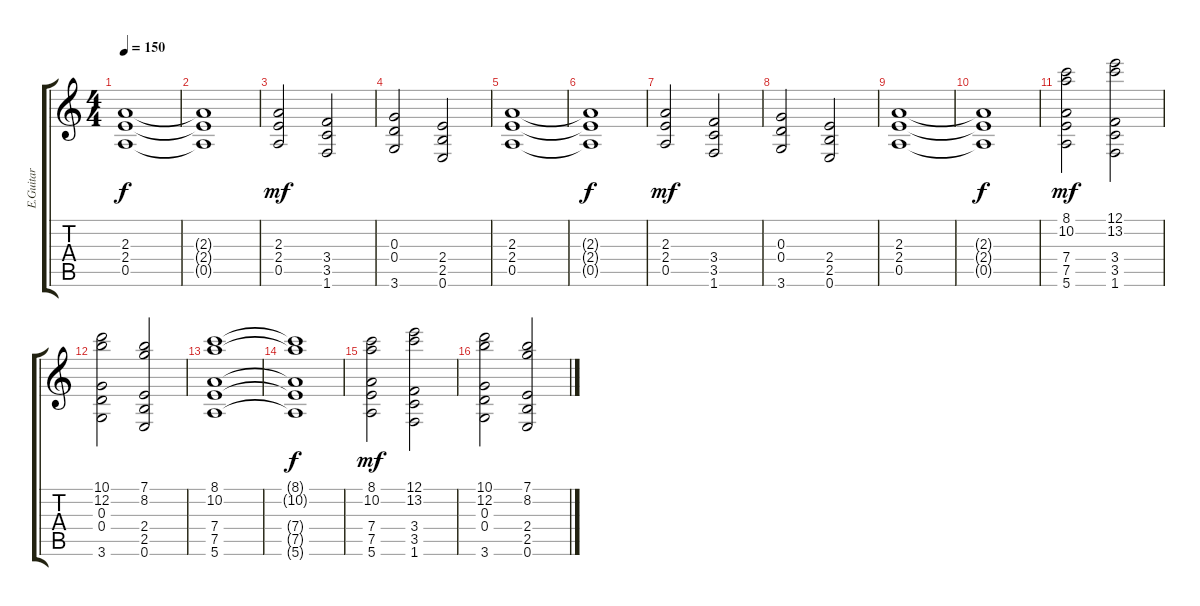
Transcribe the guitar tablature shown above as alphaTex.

\track ("E.Guitar" "E.Guitar") {instrument distortionguitar}
\staff {score tabs}
\tuning (E4 B3 G3 D3 A2 E2) {hide}
\ts (4 4)
\tempo 150
\clef g2
\ks c
(2.3{t} 2.4{t} 0.5{t}).1{dy f} |
(2.3{t} 2.4{t} 0.5{t}).1 |
(2.3 2.4 0.5).2{dy mf} (3.4 3.5 1.6).2 |
(0.3 0.4 3.6).2 (2.4 2.5 0.6).2 |
(2.3 2.4 0.5).1 |
(2.3{t} 2.4{t} 0.5{t}).1{dy f} |
(2.3 2.4 0.5).2{dy mf} (3.4 3.5 1.6).2 |
(0.3 0.4 3.6).2 (2.4 2.5 0.6).2 |
(2.3 2.4 0.5).1 |
(2.3{t} 2.4{t} 0.5{t}).1{dy f} |
(8.1 10.2 7.4 7.5 5.6).2{dy mf} (12.1 13.2 3.4 3.5 1.6).2 |
(10.1 12.2 0.3 0.4 3.6).2 (7.1 8.2 2.4 2.5 0.6).2 |
(8.1 10.2 7.4 7.5 5.6).1 |
(8.1{t} 10.2{t} 7.4{t} 7.5{t} 5.6{t}).1{dy f} |
(8.1 10.2 7.4 7.5 5.6).2{dy mf} (12.1 13.2 3.4 3.5 1.6).2 |
(10.1 12.2 0.3 0.4 3.6).2 (7.1 8.2 2.4 2.5 0.6).2
